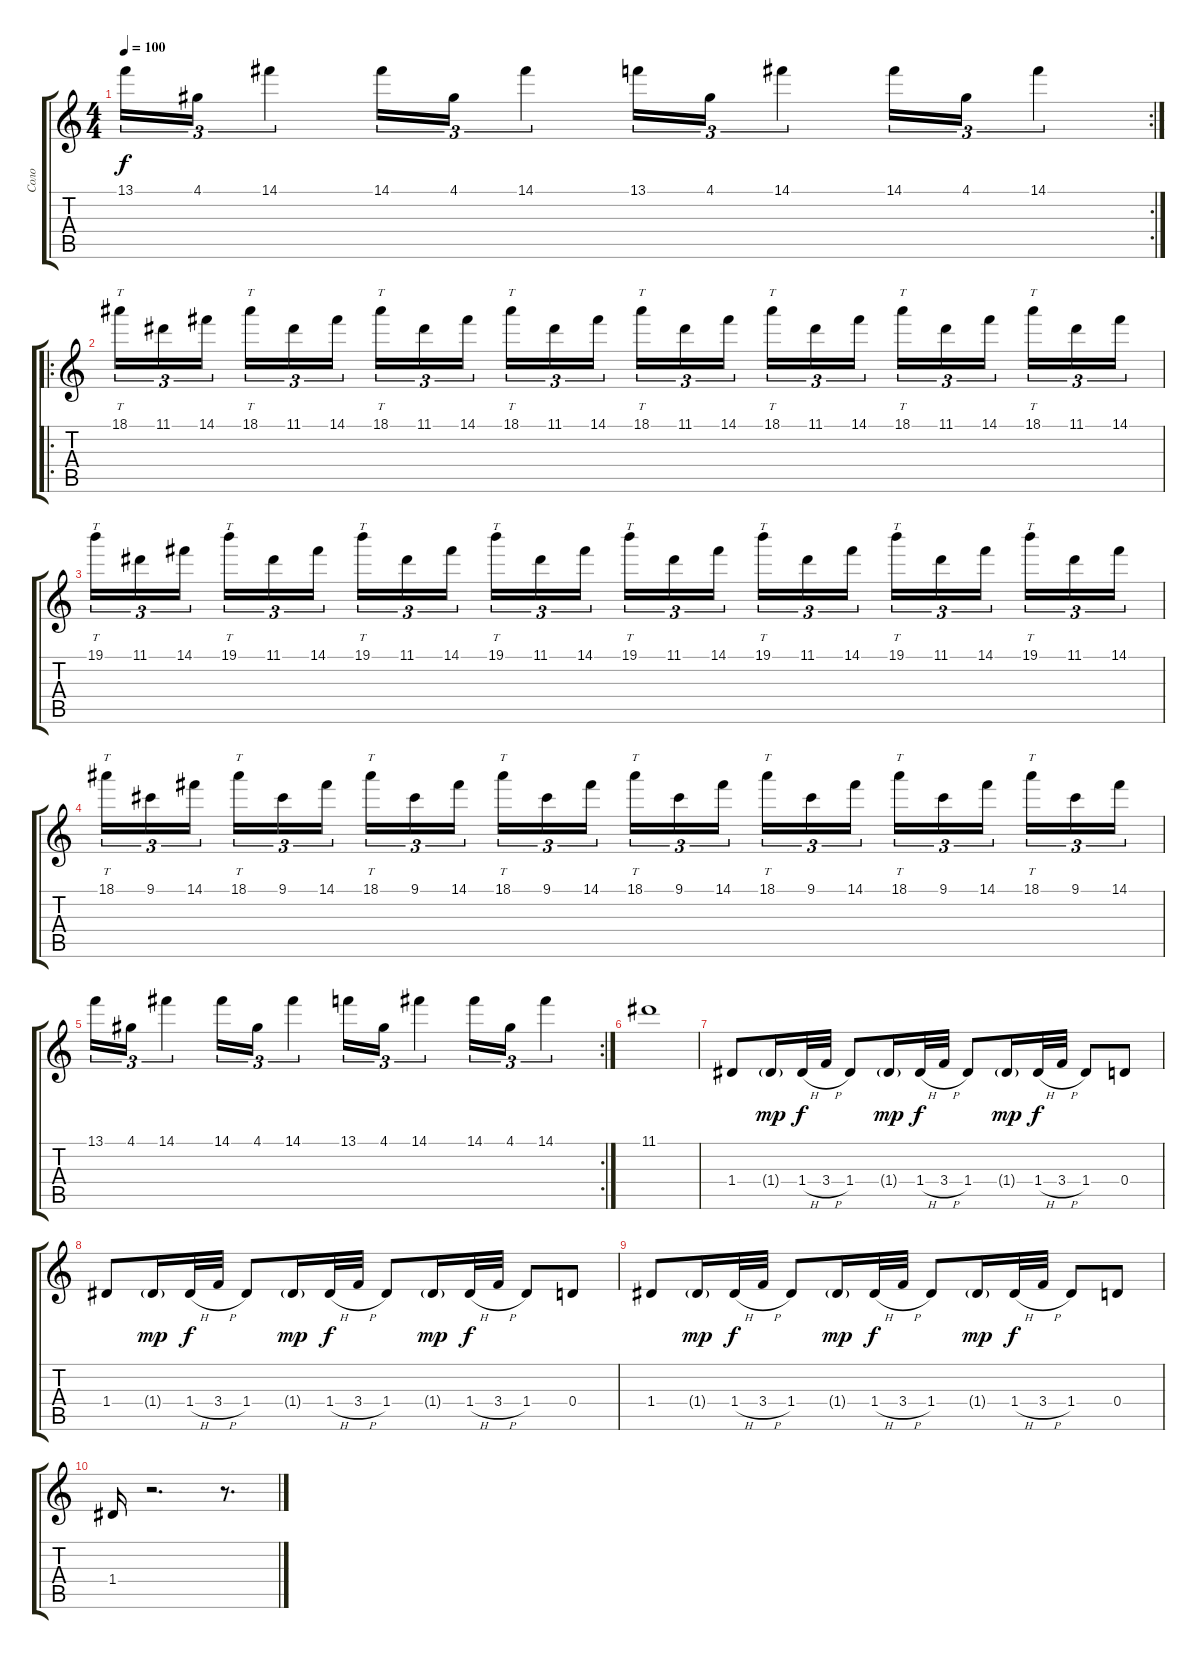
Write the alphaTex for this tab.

\track ("Соло" "Соло") {instrument overdrivenguitar}
\staff {score tabs}
\tuning (E4 B3 G3 D3 A2 E2) {hide}
\rc 2
\ts (4 4)
\tempo 100
\clef g2
\ks c
13.1.16{tu (3 2) dy f} 4.1.16{tu (3 2)} 14.1.4{tu (3 2)} 14.1.16{tu (3 2)} 4.1.16{tu (3 2)} 14.1.4{tu (3 2)} 13.1.16{tu (3 2)} 4.1.16{tu (3 2)} 14.1.4{tu (3 2)} 14.1.16{tu (3 2)} 4.1.16{tu (3 2)} 14.1.4{tu (3 2)} |
\ro
18.1.16{tt tu (3 2)} 11.1.16{tu (3 2)} 14.1.16{tu (3 2) beam splitsecondary} 18.1.16{tt tu (3 2)} 11.1.16{tu (3 2)} 14.1.16{tu (3 2)} 18.1.16{tt tu (3 2)} 11.1.16{tu (3 2)} 14.1.16{tu (3 2) beam splitsecondary} 18.1.16{tt tu (3 2)} 11.1.16{tu (3 2)} 14.1.16{tu (3 2)} 18.1.16{tt tu (3 2)} 11.1.16{tu (3 2)} 14.1.16{tu (3 2) beam splitsecondary} 18.1.16{tt tu (3 2)} 11.1.16{tu (3 2)} 14.1.16{tu (3 2)} 18.1.16{tt tu (3 2)} 11.1.16{tu (3 2)} 14.1.16{tu (3 2) beam splitsecondary} 18.1.16{tt tu (3 2)} 11.1.16{tu (3 2)} 14.1.16{tu (3 2)} |
19.1.16{tt tu (3 2)} 11.1.16{tu (3 2)} 14.1.16{tu (3 2) beam splitsecondary} 19.1.16{tt tu (3 2)} 11.1.16{tu (3 2)} 14.1.16{tu (3 2)} 19.1.16{tt tu (3 2)} 11.1.16{tu (3 2)} 14.1.16{tu (3 2) beam splitsecondary} 19.1.16{tt tu (3 2)} 11.1.16{tu (3 2)} 14.1.16{tu (3 2)} 19.1.16{tt tu (3 2)} 11.1.16{tu (3 2)} 14.1.16{tu (3 2) beam splitsecondary} 19.1.16{tt tu (3 2)} 11.1.16{tu (3 2)} 14.1.16{tu (3 2)} 19.1.16{tt tu (3 2)} 11.1.16{tu (3 2)} 14.1.16{tu (3 2) beam splitsecondary} 19.1.16{tt tu (3 2)} 11.1.16{tu (3 2)} 14.1.16{tu (3 2)} |
18.1.16{tt tu (3 2)} 9.1.16{tu (3 2)} 14.1.16{tu (3 2) beam splitsecondary} 18.1.16{tt tu (3 2)} 9.1.16{tu (3 2)} 14.1.16{tu (3 2)} 18.1.16{tt tu (3 2)} 9.1.16{tu (3 2)} 14.1.16{tu (3 2) beam splitsecondary} 18.1.16{tt tu (3 2)} 9.1.16{tu (3 2)} 14.1.16{tu (3 2)} 18.1.16{tt tu (3 2)} 9.1.16{tu (3 2)} 14.1.16{tu (3 2) beam splitsecondary} 18.1.16{tt tu (3 2)} 9.1.16{tu (3 2)} 14.1.16{tu (3 2)} 18.1.16{tt tu (3 2)} 9.1.16{tu (3 2)} 14.1.16{tu (3 2) beam splitsecondary} 18.1.16{tt tu (3 2)} 9.1.16{tu (3 2)} 14.1.16{tu (3 2)} |
\rc 2
13.1.16{tu (3 2)} 4.1.16{tu (3 2)} 14.1.4{tu (3 2)} 14.1.16{tu (3 2)} 4.1.16{tu (3 2)} 14.1.4{tu (3 2)} 13.1.16{tu (3 2)} 4.1.16{tu (3 2)} 14.1.4{tu (3 2)} 14.1.16{tu (3 2)} 4.1.16{tu (3 2)} 14.1.4{tu (3 2)} |
11.1.1 |
1.4.8 1.4{g}.16{dy mp} 1.4{h}.32{dy f} 3.4{h}.32 1.4.8 1.4{g}.16{dy mp} 1.4{h}.32{dy f} 3.4{h}.32 1.4.8 1.4{g}.16{dy mp} 1.4{h}.32{dy f} 3.4{h}.32 1.4.8 0.4.8 |
1.4.8 1.4{g}.16{dy mp} 1.4{h}.32{dy f} 3.4{h}.32 1.4.8 1.4{g}.16{dy mp} 1.4{h}.32{dy f} 3.4{h}.32 1.4.8 1.4{g}.16{dy mp} 1.4{h}.32{dy f} 3.4{h}.32 1.4.8 0.4.8 |
1.4.8 1.4{g}.16{dy mp} 1.4{h}.32{dy f} 3.4{h}.32 1.4.8 1.4{g}.16{dy mp} 1.4{h}.32{dy f} 3.4{h}.32 1.4.8 1.4{g}.16{dy mp} 1.4{h}.32{dy f} 3.4{h}.32 1.4.8 0.4.8 |
1.4.16 r.2{d} r.8{d}
